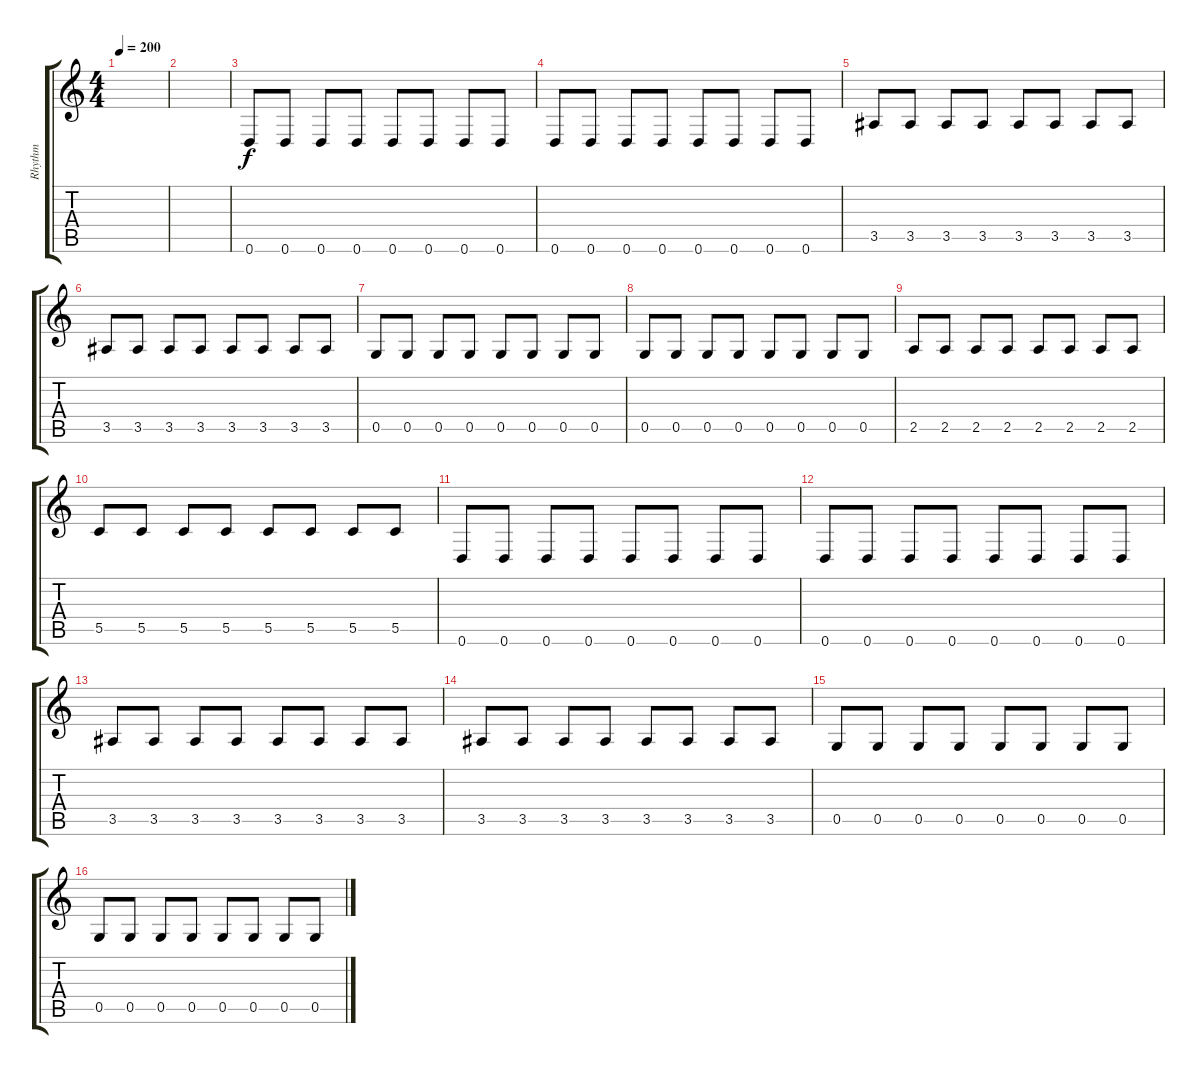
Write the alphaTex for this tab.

\track ("Rhythm" "Rhythm") {instrument distortionguitar}
\staff {score tabs}
\tuning (D4 A3 F3 C3 G2 D2) {hide}
\ts (4 4)
\tempo 200
\clef g2
\ks c
|
|
0.6.8 0.6.8 0.6.8 0.6.8 0.6.8 0.6.8 0.6.8 0.6.8 |
0.6.8 0.6.8 0.6.8 0.6.8 0.6.8 0.6.8 0.6.8 0.6.8 |
3.5.8 3.5.8 3.5.8 3.5.8 3.5.8 3.5.8 3.5.8 3.5.8 |
3.5.8 3.5.8 3.5.8 3.5.8 3.5.8 3.5.8 3.5.8 3.5.8 |
0.5.8 0.5.8 0.5.8 0.5.8 0.5.8 0.5.8 0.5.8 0.5.8 |
0.5.8 0.5.8 0.5.8 0.5.8 0.5.8 0.5.8 0.5.8 0.5.8 |
2.5.8 2.5.8 2.5.8 2.5.8 2.5.8 2.5.8 2.5.8 2.5.8 |
5.5.8 5.5.8 5.5.8 5.5.8 5.5.8 5.5.8 5.5.8 5.5.8 |
0.6.8 0.6.8 0.6.8 0.6.8 0.6.8 0.6.8 0.6.8 0.6.8 |
0.6.8 0.6.8 0.6.8 0.6.8 0.6.8 0.6.8 0.6.8 0.6.8 |
3.5.8 3.5.8 3.5.8 3.5.8 3.5.8 3.5.8 3.5.8 3.5.8 |
3.5.8 3.5.8 3.5.8 3.5.8 3.5.8 3.5.8 3.5.8 3.5.8 |
0.5.8 0.5.8 0.5.8 0.5.8 0.5.8 0.5.8 0.5.8 0.5.8 |
0.5.8 0.5.8 0.5.8 0.5.8 0.5.8 0.5.8 0.5.8 0.5.8
